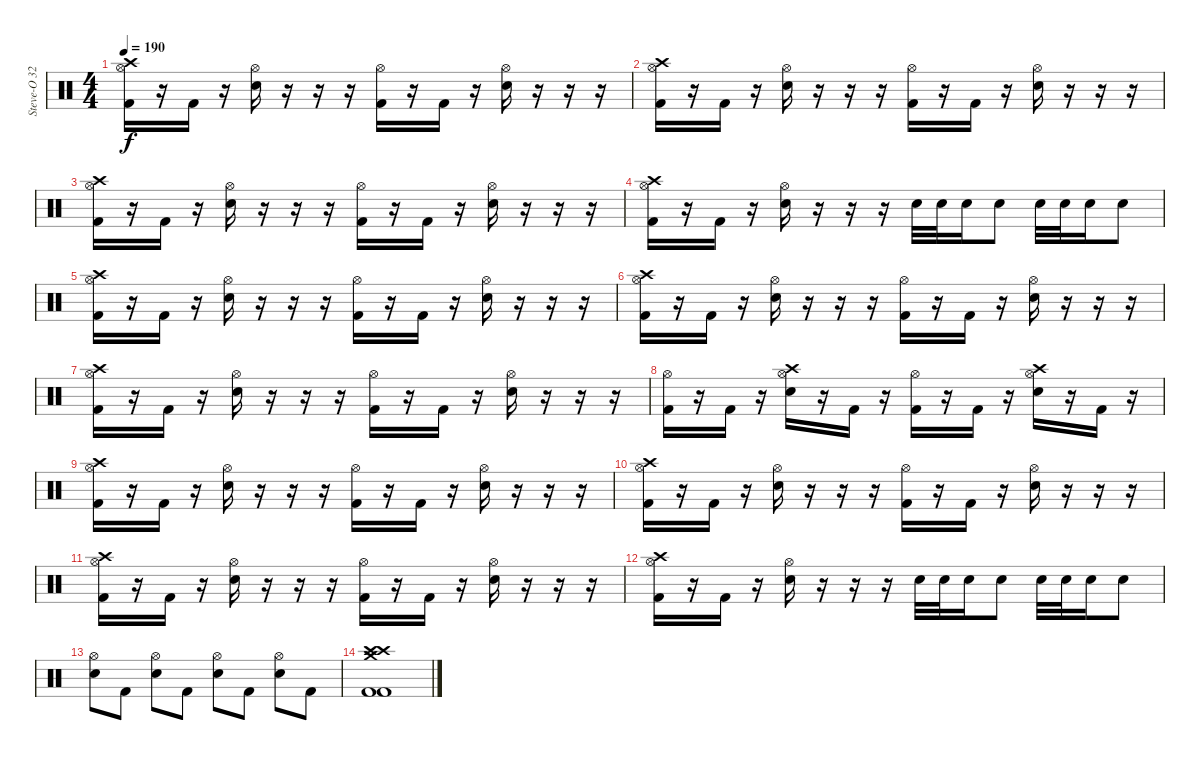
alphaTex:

\track ("Steve-O 32" "Steve-O 32") {instrument percussion}
\staff {score}
\articulation defaults
\ts (4 4)
\tempo 190
\clef neutral
\ks c
("Hi-Hat (open)" "Kick (hit) 2" "Crash high (hit)").16{dy f} r.16 "Kick (hit) 2".16 r.16 ("Hi-Hat (open)" "Snare (hit) 2").16 r.16 r.16 r.16 ("Hi-Hat (open)" "Kick (hit) 2").16 r.16 "Kick (hit) 2".16 r.16 ("Hi-Hat (open)" "Snare (hit) 2").16 r.16 r.16 r.16 |
("Hi-Hat (open)" "Kick (hit) 2" "Crash high (hit)").16 r.16 "Kick (hit) 2".16 r.16 ("Hi-Hat (open)" "Snare (hit) 2").16 r.16 r.16 r.16 ("Hi-Hat (open)" "Kick (hit) 2").16 r.16 "Kick (hit) 2".16 r.16 ("Hi-Hat (open)" "Snare (hit) 2").16 r.16 r.16 r.16 |
("Hi-Hat (open)" "Kick (hit) 2" "Crash high (hit)").16 r.16 "Kick (hit) 2".16 r.16 ("Hi-Hat (open)" "Snare (hit) 2").16 r.16 r.16 r.16 ("Hi-Hat (open)" "Kick (hit) 2").16 r.16 "Kick (hit) 2".16 r.16 ("Hi-Hat (open)" "Snare (hit) 2").16 r.16 r.16 r.16 |
("Hi-Hat (open)" "Kick (hit) 2" "Crash high (hit)").16 r.16 "Kick (hit) 2".16 r.16 ("Hi-Hat (open)" "Snare (hit) 2").16 r.16 r.16 r.16 "Snare (hit) 2".32 "Snare (hit) 2".32 "Snare (hit) 2".16 "Snare (hit) 2".8 "Snare (hit) 2".32 "Snare (hit) 2".32 "Snare (hit) 2".16 "Snare (hit) 2".8 |
("Hi-Hat (open)" "Kick (hit) 2" "Crash high (hit)").16 r.16 "Kick (hit) 2".16 r.16 ("Hi-Hat (open)" "Snare (hit) 2").16 r.16 r.16 r.16 ("Hi-Hat (open)" "Kick (hit) 2").16 r.16 "Kick (hit) 2".16 r.16 ("Hi-Hat (open)" "Snare (hit) 2").16 r.16 r.16 r.16 |
("Hi-Hat (open)" "Kick (hit) 2" "Crash high (hit)").16 r.16 "Kick (hit) 2".16 r.16 ("Hi-Hat (open)" "Snare (hit) 2").16 r.16 r.16 r.16 ("Hi-Hat (open)" "Kick (hit) 2").16 r.16 "Kick (hit) 2".16 r.16 ("Hi-Hat (open)" "Snare (hit) 2").16 r.16 r.16 r.16 |
("Hi-Hat (open)" "Kick (hit) 2" "Crash high (hit)").16 r.16 "Kick (hit) 2".16 r.16 ("Hi-Hat (open)" "Snare (hit) 2").16 r.16 r.16 r.16 ("Hi-Hat (open)" "Kick (hit) 2").16 r.16 "Kick (hit) 2".16 r.16 ("Hi-Hat (open)" "Snare (hit) 2").16 r.16 r.16 r.16 |
("Hi-Hat (open)" "Kick (hit) 2").16 r.16 "Kick (hit) 2".16 r.16 ("Hi-Hat (open)" "Snare (hit) 2" "Crash high (hit)").16 r.16 "Kick (hit) 2".16 r.16 ("Hi-Hat (open)" "Kick (hit) 2").16 r.16 "Kick (hit) 2".16 r.16 ("Hi-Hat (open)" "Snare (hit) 2" "Crash high (hit)").16 r.16 "Kick (hit) 2".16 r.16 |
("Hi-Hat (open)" "Kick (hit) 2" "Crash high (hit)").16 r.16 "Kick (hit) 2".16 r.16 ("Hi-Hat (open)" "Snare (hit) 2").16 r.16 r.16 r.16 ("Hi-Hat (open)" "Kick (hit) 2").16 r.16 "Kick (hit) 2".16 r.16 ("Hi-Hat (open)" "Snare (hit) 2").16 r.16 r.16 r.16 |
("Hi-Hat (open)" "Kick (hit) 2" "Crash high (hit)").16 r.16 "Kick (hit) 2".16 r.16 ("Hi-Hat (open)" "Snare (hit) 2").16 r.16 r.16 r.16 ("Hi-Hat (open)" "Kick (hit) 2").16 r.16 "Kick (hit) 2".16 r.16 ("Hi-Hat (open)" "Snare (hit) 2").16 r.16 r.16 r.16 |
("Hi-Hat (open)" "Kick (hit) 2" "Crash high (hit)").16 r.16 "Kick (hit) 2".16 r.16 ("Hi-Hat (open)" "Snare (hit) 2").16 r.16 r.16 r.16 ("Hi-Hat (open)" "Kick (hit) 2").16 r.16 "Kick (hit) 2".16 r.16 ("Hi-Hat (open)" "Snare (hit) 2").16 r.16 r.16 r.16 |
("Hi-Hat (open)" "Kick (hit) 2" "Crash high (hit)").16 r.16 "Kick (hit) 2".16 r.16 ("Hi-Hat (open)" "Snare (hit) 2").16 r.16 r.16 r.16 "Snare (hit) 2".32 "Snare (hit) 2".32 "Snare (hit) 2".16 "Snare (hit) 2".8 "Snare (hit) 2".32 "Snare (hit) 2".32 "Snare (hit) 2".16 "Snare (hit) 2".8 |
("Snare (hit) 2" "Hi-Hat (open)").8 "Kick (hit) 2".8 ("Snare (hit) 2" "Hi-Hat (open)").8 "Kick (hit) 2".8 ("Snare (hit) 2" "Hi-Hat (open)").8 "Kick (hit) 2".8 ("Snare (hit) 2" "Hi-Hat (open)").8 "Kick (hit) 2".8 |
("Crash high (hit)" "Kick (hit) 2" "Crash high (hit)" "Crash medium (hit)" "Kick (hit) 2").1
